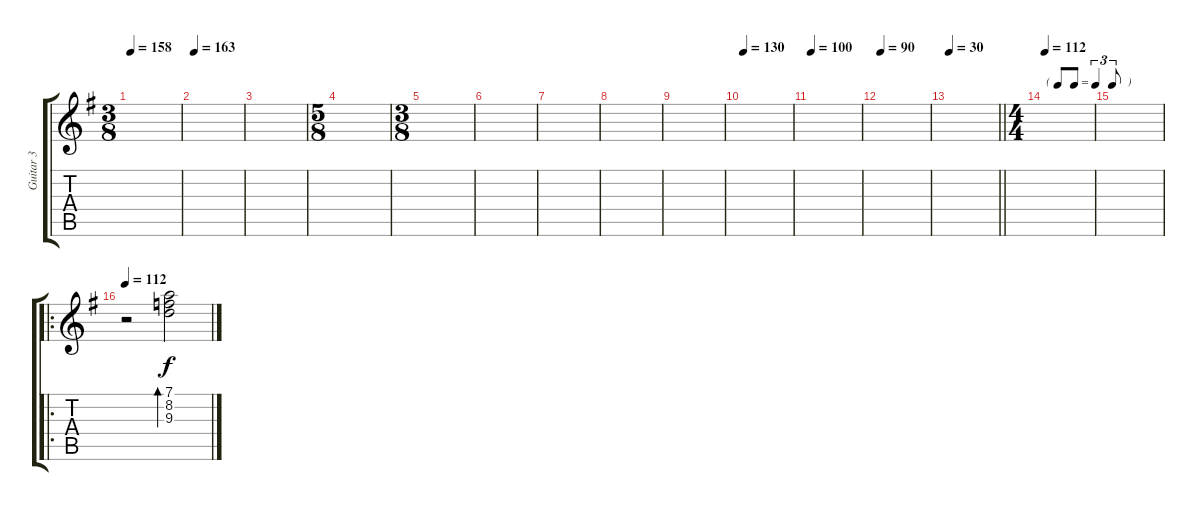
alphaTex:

\track ("Guitar 3" "Guitar 3") {instrument acousticguitarsteel}
\staff {score tabs}
\tuning (D4 A3 F3 C3 G2 D2) {hide}
\ts (3 8)
\tempo 158
\clef g2
\ks eminor
|
\tempo 163
|
|
\ts (5 8)
|
\ts (3 8)
|
|
|
|
|
\tempo 130
|
\tempo 100
|
\tempo 90
|
\tempo 30
\barLineRight lightlight
|
\ts (4 4)
\tf triplet8th
\tempo 112
|
|
\ro
\tempo 112
r.2 (7.1 8.2 9.3).2{bd 60}
